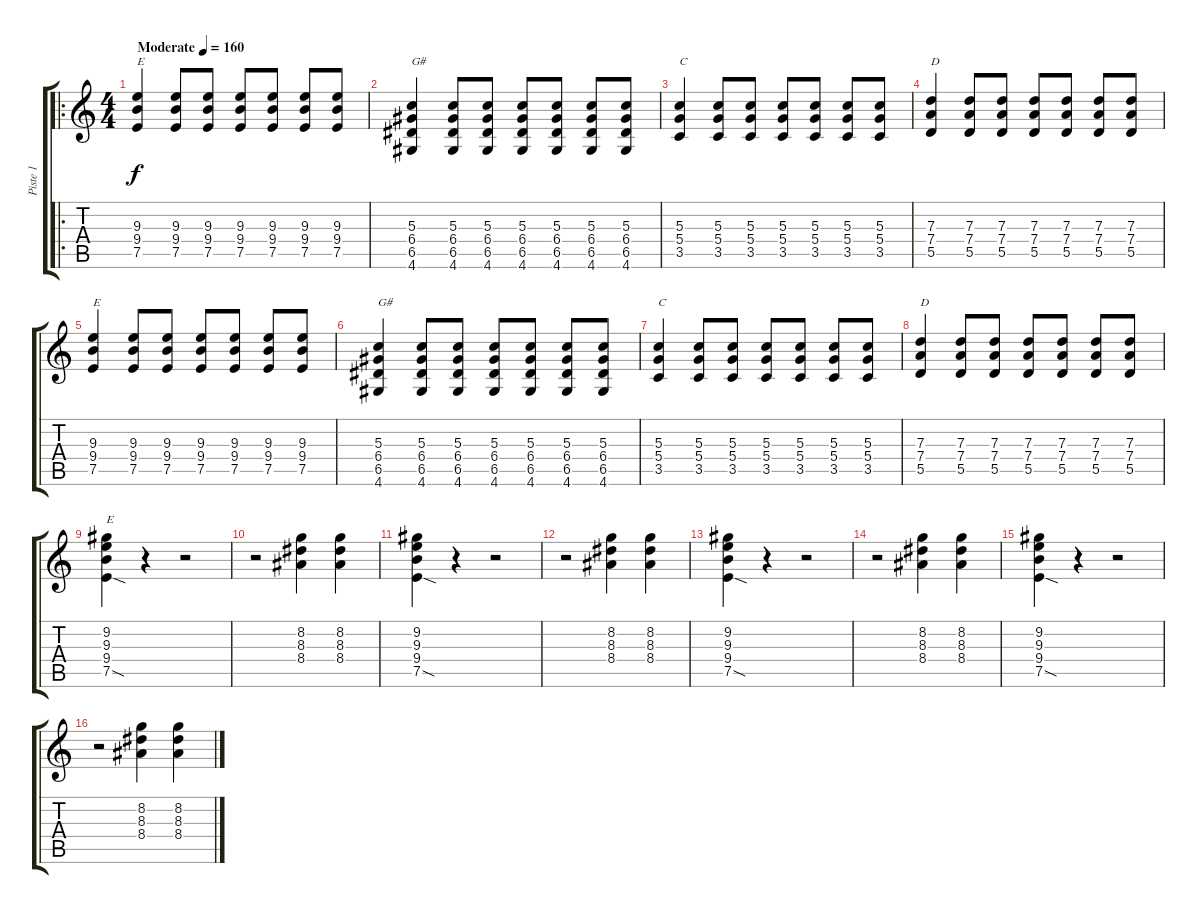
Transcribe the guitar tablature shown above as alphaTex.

\track ("Piste 1" "Piste 1") {instrument overdrivenguitar}
\staff {score tabs}
\tuning (E4 B3 G3 D3 A2 E2) {hide}
\ro
\ts (4 4)
\tempo (160 "Moderate")
\clef g2
\ks c
(9.3 9.4 7.5).4{txt "E" dy f instrument overdrivenguitar} (9.3 9.4 7.5).8 (9.3 9.4 7.5).8 (9.3 9.4 7.5).8 (9.3 9.4 7.5).8 (9.3 9.4 7.5).8 (9.3 9.4 7.5).8 |
(5.3 6.4 6.5 4.6).4{txt "G#"} (5.3 6.4 6.5 4.6).8 (5.3 6.4 6.5 4.6).8 (5.3 6.4 6.5 4.6).8 (5.3 6.4 6.5 4.6).8 (5.3 6.4 6.5 4.6).8 (5.3 6.4 6.5 4.6).8 |
(5.3 5.4 3.5).4{txt "C"} (5.3 5.4 3.5).8 (5.3 5.4 3.5).8 (5.3 5.4 3.5).8 (5.3 5.4 3.5).8 (5.3 5.4 3.5).8 (5.3 5.4 3.5).8 |
(7.3 7.4 5.5).4{txt "D"} (7.3 7.4 5.5).8 (7.3 7.4 5.5).8 (7.3 7.4 5.5).8 (7.3 7.4 5.5).8 (7.3 7.4 5.5).8 (7.3 7.4 5.5).8 |
(9.3 9.4 7.5).4{txt "E"} (9.3 9.4 7.5).8 (9.3 9.4 7.5).8 (9.3 9.4 7.5).8 (9.3 9.4 7.5).8 (9.3 9.4 7.5).8 (9.3 9.4 7.5).8 |
(5.3 6.4 6.5 4.6).4{txt "G#"} (5.3 6.4 6.5 4.6).8 (5.3 6.4 6.5 4.6).8 (5.3 6.4 6.5 4.6).8 (5.3 6.4 6.5 4.6).8 (5.3 6.4 6.5 4.6).8 (5.3 6.4 6.5 4.6).8 |
(5.3 5.4 3.5).4{txt "C"} (5.3 5.4 3.5).8 (5.3 5.4 3.5).8 (5.3 5.4 3.5).8 (5.3 5.4 3.5).8 (5.3 5.4 3.5).8 (5.3 5.4 3.5).8 |
(7.3 7.4 5.5).4{txt "D"} (7.3 7.4 5.5).8 (7.3 7.4 5.5).8 (7.3 7.4 5.5).8 (7.3 7.4 5.5).8 (7.3 7.4 5.5).8 (7.3 7.4 5.5).8 |
(9.2 9.3 9.4 7.5{sod}).4{txt "E"} r.4 r.2 |
r.2 (8.2 8.3 8.4).4 (8.2 8.3 8.4).4 |
(9.2 9.3 9.4 7.5{sod}).4 r.4 r.2 |
r.2 (8.2 8.3 8.4).4 (8.2 8.3 8.4).4 |
(9.2 9.3 9.4 7.5{sod}).4 r.4 r.2 |
r.2 (8.2 8.3 8.4).4 (8.2 8.3 8.4).4 |
(9.2 9.3 9.4 7.5{sod}).4 r.4 r.2 |
r.2 (8.2 8.3 8.4).4 (8.2 8.3 8.4).4
